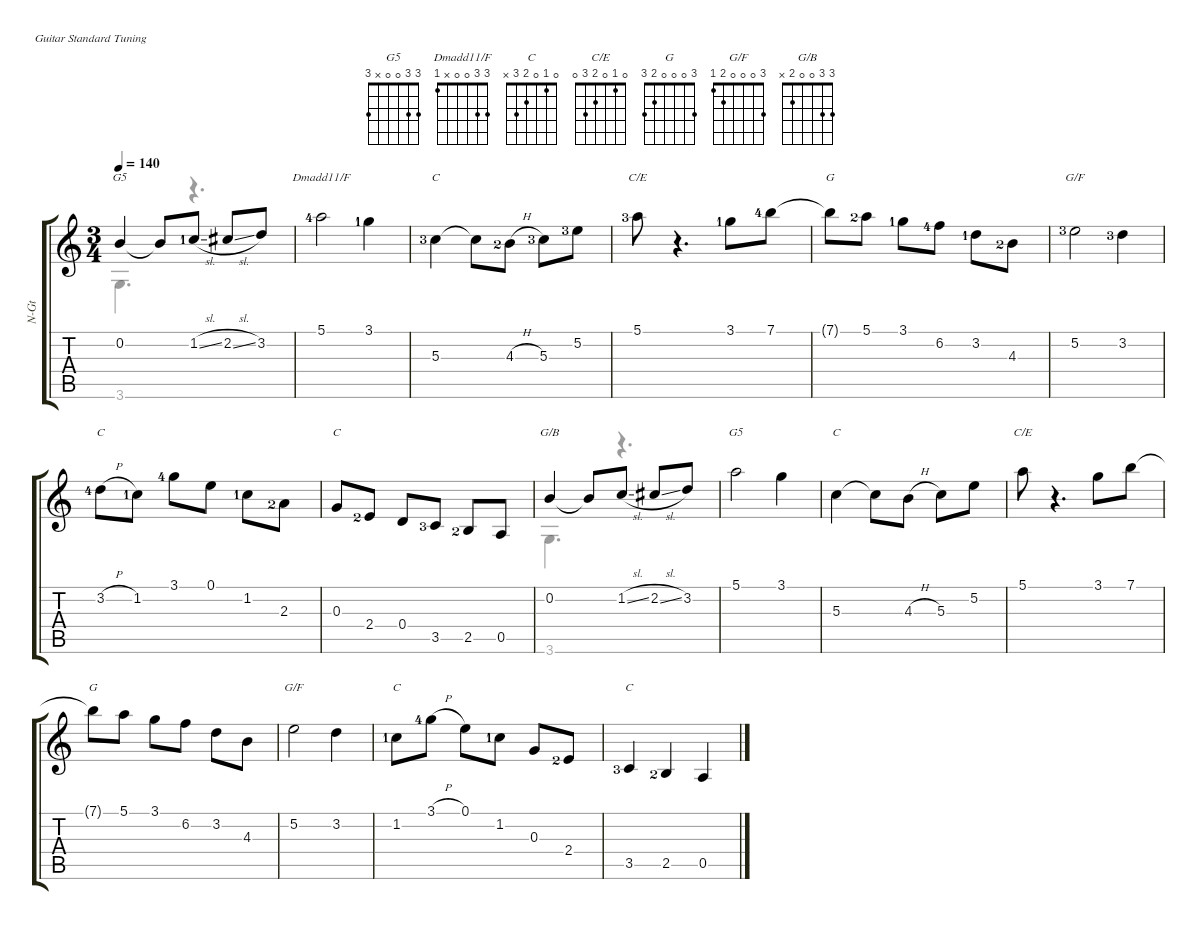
\defaultSystemsLayout 4
\hideDynamics
\bracketExtendMode groupsimilarinstruments
\otherSystemsTrackNameOrientation horizontal
\defaultBarNumberDisplay Hide
\track ("Nylon Guitar" "N-Gt") {instrument acousticguitarnylon}
\staff {score tabs}
\tuning (E4 B3 G3 D3 A2 E2)
\chord ("G5" 3 3 0 0 x 3)
\chord ("Dmadd11/F" 3 3 0 0 x 1)
\chord ("C" 0 1 0 2 3 x)
\chord ("C/E" 0 1 0 2 3 0)
\chord ("G" 3 0 0 0 2 3)
\chord ("G/F" 3 0 0 0 2 1)
\chord ("G/B" 3 3 0 0 2 x)
\voice
\ts (3 4)
\tempo 140
\clef g2
\ks aminor
0.2.4{ch "G5" dy mf beam Up} 0.2{t}.8{beam Up} 1.2{sl lf 2}.8{beam Up} 2.2{sl acc #}.8{beam Up} 3.2.8{beam Up} |
5.1{lf 5}.2{ch "Dmadd11/F" beam Down} 3.1{lf 2}.4{beam Down} |
5.3{lf 4}.4{ch "C" beam Down} 5.3{t}.8{beam Down} 4.3{h lf 3}.8{beam Down} 5.3{lf 4}.8{beam Down} 5.2{lf 4}.8{beam Down} |
5.1{lf 4}.8{ch "C/E" beam Down} r.4{d beam Down} 3.1{lf 2}.8{beam Down} 7.1{lf 5}.8{beam Down} |
7.1{t}.8{ch "G" beam Down} 5.1{lf 3}.8{beam Down} 3.1{lf 2}.8{beam Down} 6.2{lf 5}.8{beam Down} 3.2{lf 2}.8{beam Down} 4.3{lf 3}.8{beam Down} |
5.2{lf 4}.2{ch "G/F" beam Down} 3.2{lf 4}.4{beam Down} |
3.2{h lf 5}.8{ch "C" beam Down} 1.2{lf 2}.8{beam Down} 3.1{lf 5}.8{beam Down} 0.1.8{beam Down} 1.2{lf 2}.8{beam Down} 2.3{lf 3}.8{beam Down} |
0.3.8{ch "C" beam Up} 2.4{lf 3}.8{beam Up} 0.4.8{beam Up} 3.5{lf 4}.8{beam Up} 2.5{lf 3}.8{beam Up} 0.5.8{beam Up} |
0.2.4{ch "G/B" beam Up} 0.2{t}.8{beam Up} 1.2{sl}.8{beam Up} 2.2{sl acc #}.8{beam Up} 3.2.8{beam Up} |
5.1.2{ch "G5" beam Down} 3.1.4{beam Down} |
5.3.4{ch "C" beam Down} 5.3{t}.8{beam Down} 4.3{h}.8{beam Down} 5.3.8{beam Down} 5.2.8{beam Down} |
5.1.8{ch "C/E" beam Down} r.4{d beam Down} 3.1.8{beam Down} 7.1.8{beam Down} |
7.1{t}.8{ch "G" beam Down} 5.1.8{beam Down} 3.1.8{beam Down} 6.2.8{beam Down} 3.2.8{beam Down} 4.3.8{beam Down} |
5.2.2{ch "G/F" beam Down} 3.2.4{beam Down} |
1.2{lf 2}.8{ch "C" beam Down} 3.1{h lf 5}.8{beam Down} 0.1.8{beam Down} 1.2{lf 2}.8{beam Down} 0.3.8{beam Up} 2.4{lf 3}.8{beam Up} |
3.5{lf 4}.4{ch "C" beam Up} 2.5{lf 3}.4{beam Up} 0.5.4{beam Up}
\voice
\clef g2
\ottava regular
\simile none
\ks aminor
3.6.4{d dy mf beam Down} r.4{d beam Down} |
|
|
|
|
|
|
|
3.6.4{d beam Down} r.4{d beam Down} |
|
|
|
|
|
|
